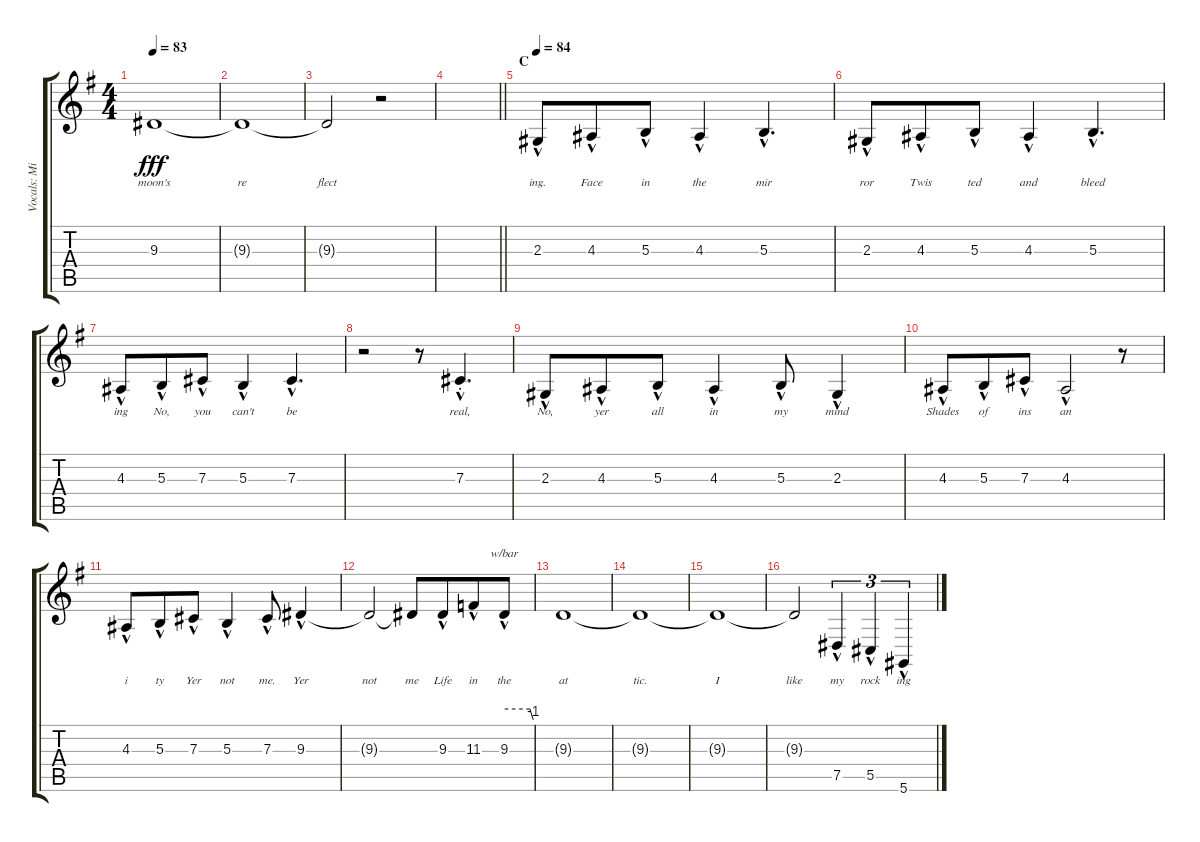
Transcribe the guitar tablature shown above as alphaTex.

\track ("Vocals: Midnight" "Vocals: Mi") {instrument lead2sawtooth}
\staff {score tabs}
\tuning (Eb4 Bb3 Gb3 Db3 Ab2 Eb2) {hide}
\ts (4 4)
\tempo 83
\clef g2
\ks g
9.3{t}.1{lyrics (0 "moon's") lyrics (1 "") lyrics (2 "") lyrics (3 "") lyrics (4 "") dy fff} |
9.3{t}.1{lyrics (0 "re") lyrics (1 "") lyrics (2 "") lyrics (3 "") lyrics (4 "")} |
9.3{t}.2{lyrics (0 "flect") lyrics (1 "") lyrics (2 "") lyrics (3 "") lyrics (4 "")} r.2 |
\barLineRight lightlight
|
\section ("" "C")
\tempo 84
2.3{hac}.8{lyrics (0 "ing.") lyrics (1 "") lyrics (2 "") lyrics (3 "") lyrics (4 "") volume 16} 4.3{hac}.8{lyrics (0 "Face") lyrics (1 "") lyrics (2 "") lyrics (3 "") lyrics (4 "") beam merge} 5.3{hac}.8{lyrics (0 "in") lyrics (1 "") lyrics (2 "") lyrics (3 "") lyrics (4 "")} 4.3{hac}.4{lyrics (0 "the") lyrics (1 "") lyrics (2 "") lyrics (3 "") lyrics (4 "")} 5.3{hac}.4{d lyrics (0 "mir") lyrics (1 "") lyrics (2 "") lyrics (3 "") lyrics (4 "")} |
2.3{hac}.8{lyrics (0 "ror") lyrics (1 "") lyrics (2 "") lyrics (3 "") lyrics (4 "")} 4.3{hac}.8{lyrics (0 "Twis") lyrics (1 "") lyrics (2 "") lyrics (3 "") lyrics (4 "") beam merge} 5.3{hac}.8{lyrics (0 "ted") lyrics (1 "") lyrics (2 "") lyrics (3 "") lyrics (4 "")} 4.3{hac}.4{lyrics (0 "and") lyrics (1 "") lyrics (2 "") lyrics (3 "") lyrics (4 "")} 5.3{hac}.4{d lyrics (0 "bleed") lyrics (1 "") lyrics (2 "") lyrics (3 "") lyrics (4 "")} |
4.3{hac}.8{lyrics (0 "ing") lyrics (1 "") lyrics (2 "") lyrics (3 "") lyrics (4 "")} 5.3{hac}.8{lyrics (0 "No,") lyrics (1 "") lyrics (2 "") lyrics (3 "") lyrics (4 "") beam merge} 7.3{hac}.8{lyrics (0 "you") lyrics (1 "") lyrics (2 "") lyrics (3 "") lyrics (4 "")} 5.3{hac}.4{lyrics (0 "can't") lyrics (1 "") lyrics (2 "") lyrics (3 "") lyrics (4 "")} 7.3{hac}.4{d lyrics (0 "be") lyrics (1 "") lyrics (2 "") lyrics (3 "") lyrics (4 "")} |
r.2 r.8 7.3{hac st}.4{d lyrics (0 "real,") lyrics (1 "") lyrics (2 "") lyrics (3 "") lyrics (4 "")} |
2.3{hac}.8{lyrics (0 "No,") lyrics (1 "") lyrics (2 "") lyrics (3 "") lyrics (4 "")} 4.3{hac}.8{lyrics (0 "yer") lyrics (1 "") lyrics (2 "") lyrics (3 "") lyrics (4 "") beam merge} 5.3{hac}.8{lyrics (0 "all") lyrics (1 "") lyrics (2 "") lyrics (3 "") lyrics (4 "")} 4.3{hac}.4{lyrics (0 "in") lyrics (1 "") lyrics (2 "") lyrics (3 "") lyrics (4 "")} 5.3{hac}.8{lyrics (0 "my") lyrics (1 "") lyrics (2 "") lyrics (3 "") lyrics (4 "")} 2.3{hac}.4{lyrics (0 "mind") lyrics (1 "") lyrics (2 "") lyrics (3 "") lyrics (4 "")} |
4.3{hac}.8{lyrics (0 "Shades") lyrics (1 "") lyrics (2 "") lyrics (3 "") lyrics (4 "")} 5.3{hac}.8{lyrics (0 "of") lyrics (1 "") lyrics (2 "") lyrics (3 "") lyrics (4 "") beam merge} 7.3{hac}.8{lyrics (0 "ins") lyrics (1 "") lyrics (2 "") lyrics (3 "") lyrics (4 "")} 4.3{hac}.2{lyrics (0 "an") lyrics (1 "") lyrics (2 "") lyrics (3 "") lyrics (4 "")} r.8 |
4.3{hac}.8{lyrics (0 "i") lyrics (1 "") lyrics (2 "") lyrics (3 "") lyrics (4 "")} 5.3{hac}.8{lyrics (0 "ty") lyrics (1 "") lyrics (2 "") lyrics (3 "") lyrics (4 "") beam merge} 7.3{hac}.8{lyrics (0 "Yer") lyrics (1 "") lyrics (2 "") lyrics (3 "") lyrics (4 "")} 5.3{hac}.4{lyrics (0 "not") lyrics (1 "") lyrics (2 "") lyrics (3 "") lyrics (4 "")} 7.3{hac}.8{lyrics (0 "me.") lyrics (1 "") lyrics (2 "") lyrics (3 "") lyrics (4 "")} 9.3{hac}.4{lyrics (0 "Yer") lyrics (1 "") lyrics (2 "") lyrics (3 "") lyrics (4 "")} |
9.3{t}.2{lyrics (0 "not") lyrics (1 "") lyrics (2 "") lyrics (3 "") lyrics (4 "")} 9.3{t}.8{lyrics (0 "me") lyrics (1 "") lyrics (2 "") lyrics (3 "") lyrics (4 "")} 9.3{hac}.8{lyrics (0 "Life") lyrics (1 "") lyrics (2 "") lyrics (3 "") lyrics (4 "") beam merge} 11.3{hac}.8{lyrics (0 "in") lyrics (1 "") lyrics (2 "") lyrics (3 "") lyrics (4 "")} 9.3{hac}.8{tbe (custom default 0 0 53 0 60 -4) lyrics (0 "the") lyrics (1 "") lyrics (2 "") lyrics (3 "") lyrics (4 "")} |
9.3{t}.1{lyrics (0 "at") lyrics (1 "") lyrics (2 "") lyrics (3 "") lyrics (4 "")} |
9.3{t}.1{lyrics (0 "tic.") lyrics (1 "") lyrics (2 "") lyrics (3 "") lyrics (4 "")} |
9.3{t}.1{lyrics (0 "I") lyrics (1 "") lyrics (2 "") lyrics (3 "") lyrics (4 "")} |
9.3{t}.2{lyrics (0 "like") lyrics (1 "") lyrics (2 "") lyrics (3 "") lyrics (4 "")} 7.5{hac}.4{tu (3 2) lyrics (0 "my") lyrics (1 "") lyrics (2 "") lyrics (3 "") lyrics (4 "")} 5.5{hac}.4{tu (3 2) lyrics (0 "rock") lyrics (1 "") lyrics (2 "") lyrics (3 "") lyrics (4 "")} 5.6{hac}.4{tu (3 2) lyrics (0 "ing") lyrics (1 "") lyrics (2 "") lyrics (3 "") lyrics (4 "")}
